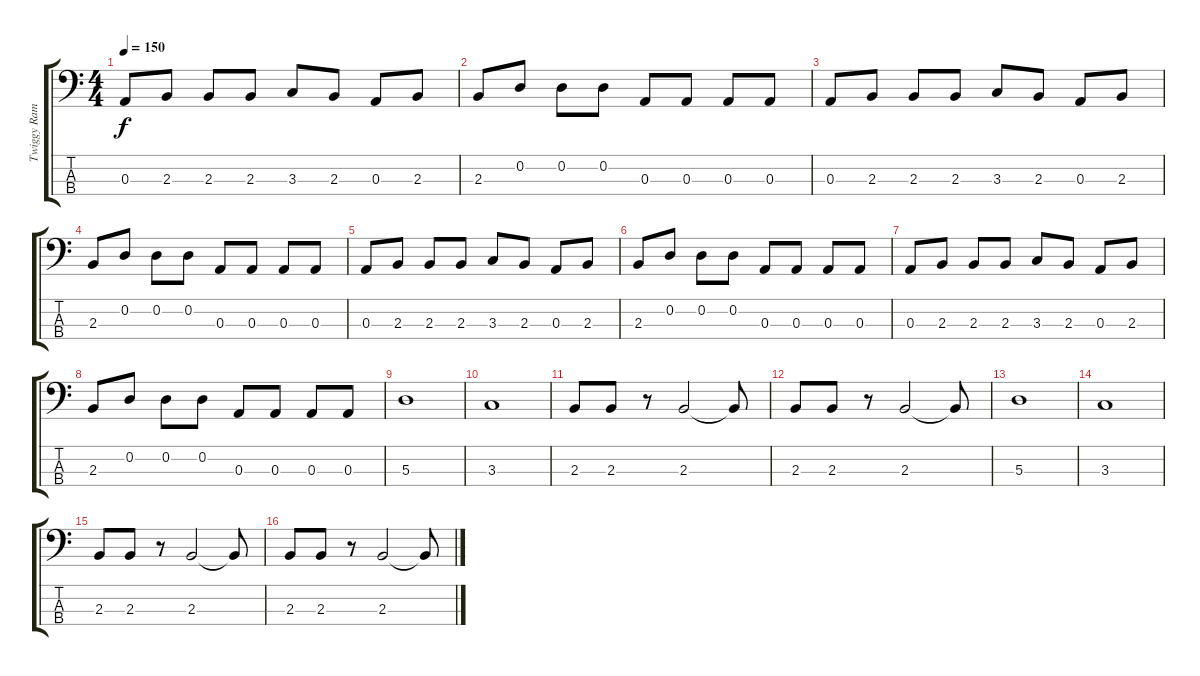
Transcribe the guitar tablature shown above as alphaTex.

\track ("Twiggy Ramirez" "Twiggy Ram") {instrument synthbass2}
\staff {score tabs}
\tuning (G2 D2 A1 E1) {hide}
\ts (4 4)
\tempo 150
\clef f4
\ks c
0.3.8{dy f} 2.3.8 2.3.8 2.3.8 3.3.8 2.3.8 0.3.8 2.3.8 |
2.3.8 0.2.8 0.2.8 0.2.8 0.3.8 0.3.8 0.3.8 0.3.8 |
0.3.8 2.3.8 2.3.8 2.3.8 3.3.8 2.3.8 0.3.8 2.3.8 |
2.3.8 0.2.8 0.2.8 0.2.8 0.3.8 0.3.8 0.3.8 0.3.8 |
0.3.8 2.3.8 2.3.8 2.3.8 3.3.8 2.3.8 0.3.8 2.3.8 |
2.3.8 0.2.8 0.2.8 0.2.8 0.3.8 0.3.8 0.3.8 0.3.8 |
0.3.8 2.3.8 2.3.8 2.3.8 3.3.8 2.3.8 0.3.8 2.3.8 |
2.3.8 0.2.8 0.2.8 0.2.8 0.3.8 0.3.8 0.3.8 0.3.8 |
5.3.1 |
3.3.1 |
2.3.8 2.3.8 r.8 2.3.2 2.3{t}.8 |
2.3.8 2.3.8 r.8 2.3.2 2.3{t}.8 |
5.3.1 |
3.3.1 |
2.3.8 2.3.8 r.8 2.3.2 2.3{t}.8 |
2.3.8 2.3.8 r.8 2.3.2 2.3{t}.8
